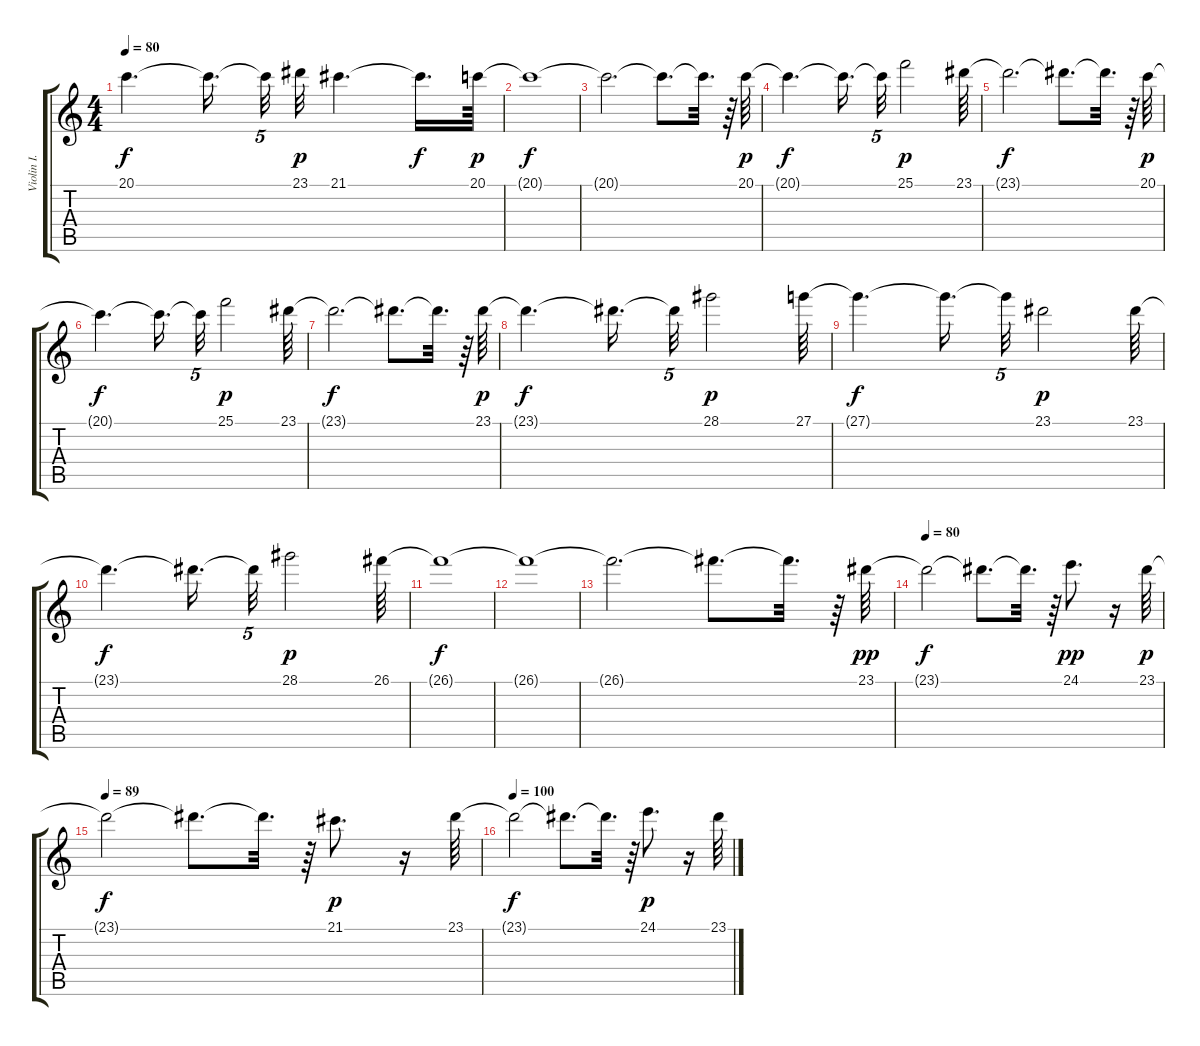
\track ("Violin I." "Violin I.") {instrument pizzicatostrings}
\staff {score tabs}
\tuning (E4 B3 G3 D3 A2 E2) {hide}
\ts (4 4)
\tempo 80
\clef g2
\ks c
20.1{t}.4{d dy f} 20.1{t}.16{d beam splitsecondary} 20.1{t}.32{tu (5 4)} 23.1.32{dy p} 21.1.4{d} 21.1{t}.16{d dy f} 20.1.64{dy p} |
20.1{t}.1{dy f} |
20.1{t}.2{d} 20.1{t}.8{d} 20.1{t}.32{d} r.64 20.1.64{dy p} |
20.1{t}.4{d dy f} 20.1{t}.16{d} 20.1{t}.32{tu (5 4)} 25.1.2{dy p} 23.1.64 |
23.1{t}.2{d dy f} 23.1{t}.8{d} 23.1{t}.32{d} r.64 20.1.64{dy p} |
20.1{t}.4{d dy f} 20.1{t}.16{d} 20.1{t}.32{tu (5 4)} 25.1.2{dy p} 23.1.64 |
23.1{t}.2{d dy f} 23.1{t}.8{d} 23.1{t}.32{d} r.64 23.1.64{dy p} |
23.1{t}.4{d dy f} 23.1{t}.16{d} 23.1{t}.32{tu (5 4)} 28.1.2{dy p} 27.1.64 |
27.1{t}.4{d dy f} 27.1{t}.16{d} 27.1{t}.32{tu (5 4)} 23.1.2{dy p} 23.1.64 |
23.1{t}.4{d dy f} 23.1{t}.16{d} 23.1{t}.32{tu (5 4)} 28.1.2{dy p} 26.1.64 |
26.1{t}.1{dy f} |
26.1{t}.1 |
26.1{t}.2{d} 26.1{t}.8{d} 26.1{t}.32{d} r.64 23.1.64{dy pp} |
\tempo 80
23.1{t}.2{dy f} 23.1{t}.8{d} 23.1{t}.32{d} r.64 24.1.8{d dy pp} r.16 23.1.64{dy p} |
\tempo 89
23.1{t}.2{dy f} 23.1{t}.8{d} 23.1{t}.32{d} r.64 21.1.8{d dy p} r.16 23.1.64 |
\tempo 100
23.1{t}.2{dy f} 23.1{t}.8{d} 23.1{t}.32{d} r.64 24.1.8{d dy p} r.16 23.1.64
